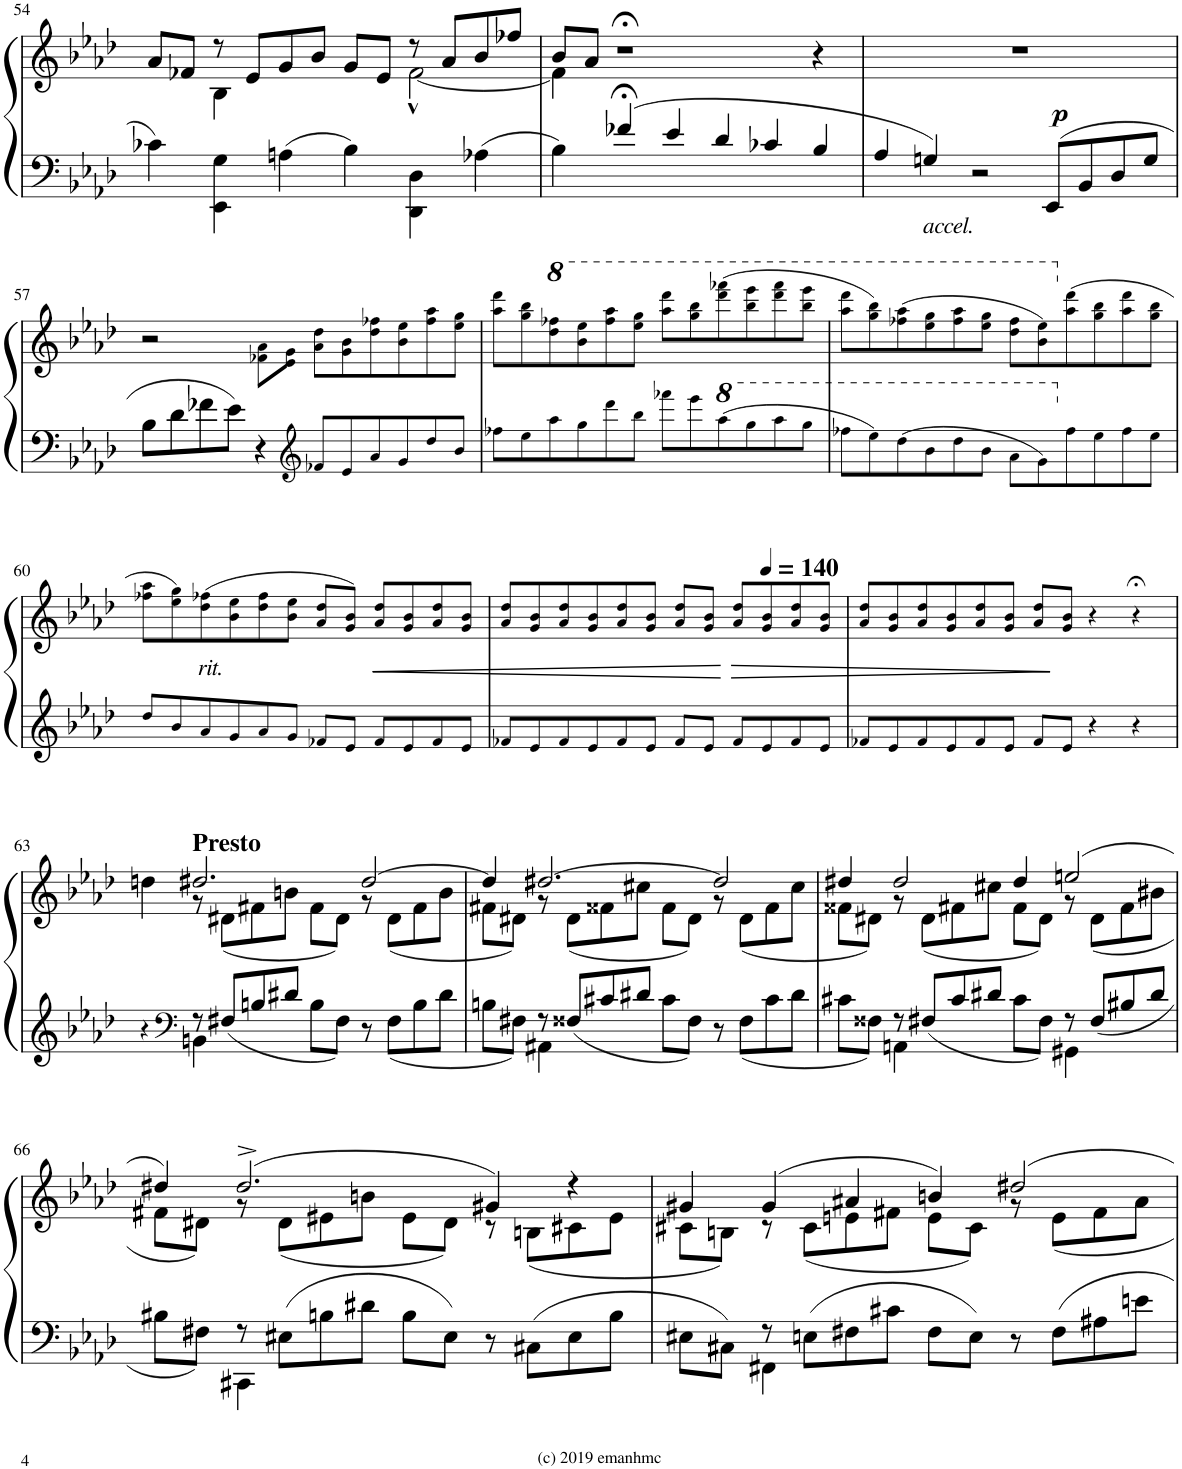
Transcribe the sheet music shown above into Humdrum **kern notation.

**kern	**kern	**dynam
*part1	*part1	*part1
*staff2	*staff1	*staff1/2
*I"Piano	*	*
*I'Pno.	*	*
!!LO:PB:g=z
*clefF4	*clefG2	*
*k[b-e-a-d-]	*k[b-e-a-d-]	*
*M6/4	*M6/4	*
=54	=54	=54
*	*^	*
4c-X^\	8a-/L	4ryy	.
.	8f-X/J	.	.
4EE-\ 4G\	8r	4B-^\	.
.	8e-/L	.	.
4An^\	8g/	2ryy	.
.	8b-/J	.	.
4B-^\	8g/L	.	.
.	8e-/J	.	.
4DD-\ 4D-\	8r	[2f-^^^\	.
.	8a-/L	.	.
4A-X^\	8b-/	.	.
.	8ff-X/J	.	.
=55	=55	=55	=55
4B-^\	8b-/L	4f-\]	.
.	8a-/J	.	.
4f-X;<^/	1r;<	1ryy	.
4e-/	.	.	.
4d-/	.	.	.
4c-X/	.	.	.
4B-/	4r	4ryy	.
*	*v	*v	*
=56	=56	=56
4A-/	1.r	.
!LO:TX:b:i:t=accel.	!	!
4Gn/	.	.
2r	.	.
!	!	!LO:DY:a=2
8EE-/L	.	p
8BB-/	.	.
8D-/	.	.
8G/J	.	.
!!LO:LB:g=z
=57	=57	=57
8B-\L	2r	.
8d-\	.	.
8f-X\	.	.
8e-\J	.	.
4r	8f-X!\ 8a-!\L	.
.	8e-!\ 8g!\J	.
*clefG2	*	*
8f-X!/L	8a-!\ 8dd-!\L	.
8e-!/	8g!\ 8b-!\	.
8a-!/	8dd-!\ 8ff-X!\	.
8g!/	8b-!\ 8ee-!\	.
8dd-!/	8ff-!\ 8aa-!\	.
8b-!/J	8ee-!\ 8gg!\J	.
=58	=58	=58
8ff-X!\L	8aa-!\ 8ddd-!\L	.
8ee-!\	8gg!\ 8bb-!\	.
*	*8va	*
8aa-!\	8ddd-!\ 8fff-X!\	.
8gg!\	8bb-!\ 8eee-!\	.
8ddd-!\	8fff-!\ 8aaa-!\	.
8bb-!\J	8eee-!\ 8ggg!\J	.
8fff-X!\L	8aaa-!\ 8dddd-!\L	.
8eee-!\	8ggg!\ 8bbb-!\	.
*8va	*	*
8aaa-!\	(8dddd-!\ 8ffff-X!\	.
8ggg!\	8bbb-!\ 8eeee-!\	.
8aaa-!\	8dddd-!\ 8ffff-!\	.
8ggg!\J	8bbb-!\ 8eeee-!\J	.
=59	=59	=59
8fff-X!\L	8aaa-!\ 8dddd-!\L	.
8eee-!\	8ggg!\ 8bbb-!\)	.
8ddd-!\	(8fff-X!\ 8aaa-!\	.
8bb-!\	8eee-!\ 8ggg!\	.
8ddd-!\	8fff-!\ 8aaa-!\	.
8bb-!\J	8eee-!\ 8ggg!\J	.
8aa-!\L	8ddd-!\ 8fff-!\L	.
8gg!\	8bb-!\ 8eee-!\)	.
*X8va	*	*
*	*X8va	*
8ff-!\	(8aa-!\ 8ddd-!\	.
8ee-!\	8gg!\ 8bb-!\	.
8ff-!\	8aa-!\ 8ddd-!\	.
8ee-!\J	8gg!\ 8bb-!\J	.
!!LO:LB:g=z
=60	=60	=60
8dd-!/L	8ff-X!\ 8aa-!\L	.
8b-!/	8ee-!\ 8gg!\)	.
!	!LO:TX:b:i:t=rit.	!
8a-!/	(8dd-!\ 8ff-X!\	.
8g!/	8b-!\ 8ee-!\	.
8a-!/	8dd-!\ 8ff-!\	.
8g!/J	8b-!\ 8ee-!\J	.
8f-X!/L	8a-!/ 8dd-!/L	.
8e-!/J	8g!/ 8b-!/J)	.
!	!	!LO:HP:b
8f-!/L	8a-!/ 8dd-!/L	<
8e-!/	8g!/ 8b-!/	.
8f-!/	8a-!/ 8dd-!/	.
8e-!/J	8g!/ 8b-!/J	.
=61	=61	=61
8f-X!/L	8a-!/ 8dd-!/L	.
8e-!/	8g!/ 8b-!/	.
8f-!/	8a-!/ 8dd-!/	.
8e-!/	8g!/ 8b-!/	.
8f-!/	8a-!/ 8dd-!/	.
8e-!/J	8g!/ 8b-!/J	.
8f-!/L	8a-!/ 8dd-!/L	.
8e-!/J	8g!/ 8b-!/J	.
!	!	!LO:HP:n=1:b
8f-!/L	8a-!/ 8dd-!/L	[ >
*	*MM140	*
8e-!/	8g!/ 8b-!/	.
8f-!/	8a-!/ 8dd-!/	.
8e-!/J	8g!/ 8b-!/J	.
=62	=62	=62
8f-X!/L	8a-!/ 8dd-!/L	.
8e-!/	8g!/ 8b-!/	.
8f-!/	8a-!/ 8dd-!/	.
8e-!/	8g!/ 8b-!/	.
8f-!/	8a-!/ 8dd-!/	.
8e-!/J	8g!/ 8b-!/J	.
8f-!/L	8a-!/ 8dd-!/L	.
8e-!/J	8g!/ 8b-!/J	]
4r	4r	.
4r	4r;<	.
!!LO:LB:g=z
=63	=63	=63
*^	*^	*
4r	4ryy	4ddn^\	4ryy	.
*clefF4	*	*	*	*
!	!	!LO:TX:a:B:t=Presto	!	!
8r	4BBn\	2.dd#X^/	8r	.
8F#X/L	.	.	(8d#X\L	.
8Bn/	1ryy	.	8f#X\	.
8d#X/J	.	.	8bn\J	.
8B\L	.	.	8f#\L	.
8F#\J	.	.	8d#\J)	.
8r	.	[2dd#^/	8r	.
8F#\L	.	.	(8d#\L	.
8B\	.	.	8f#\	.
8d#\J	.	.	8b\J	.
=64	=64	=64	=64	=64
8Bn\L	4ryy	4dd#/]	8f#X\L	.
8F#X\J	.	.	8d#X\J)	.
8r	4AA#X\	[2.dd#X^/	8r	.
8F##X/L	.	.	(<8d#\L	.
8c#X/	1ryy	.	8f##X\	.
8d#X/J	.	.	8cc#X\J	.
8c#\L	.	.	8f##\L	.
8F##\J	.	.	8d#\J)	.
8r	.	2dd#/]	8r	.
8F##\L	.	.	(8d#\L	.
8c#\	.	.	8f##\	.
8d#\J	.	.	8cc#\J	.
=65	=65	=65	=65	=65
8c#X\L	4ryy	4dd#X^/	8f##X\L	.
8F##X\J	.	.	8d#X\J)	.
8r	4AAn\	2dd#^/	8r	.
8F#X/L	.	.	(8d#\L	.
8c#/	2ryy	.	8f#X\	.
8d#X/J	.	.	8cc#X\J	.
8c#\L	.	4dd#^/	8f#\L	.
8F#\J	.	.	8d#\J)	.
8r	4GG#X\	(2een^/	8r	.
8F#/L	.	.	(8d#\L	.
8B#X/	4ryy	.	8f#\	.
8d#/J	.	.	8b#X\J	.
!!LO:LB:g=z	!!
=66	=66	=66	=66	=66
8B#X\L	4ryy	4dd#X^/)	8f#X\L	.
8F#X\J	.	.	8d#X\J)	.
8r	4CC#X\	(2.dd#^/	8r	.
8E#X\L	.	.	(8d#\L	.
8Bn\	1ryy	.	8e#X\	.
8d#X\J	.	.	8bn\J	.
8B\L	.	.	8e#\L	.
8E#\J	.	.	8d#\J)	.
8r	.	4g#X^/)	8r	.
8C#X\L	.	.	(8Bn\L	.
8E#\	.	4r	8c#X\	.
8B\J	.	.	8e#\J	.
=67	=67	=67	=67	=67
8E#X\L	4ryy	4g#X^/	8c#X\L	.
8C#X\J	.	.	8Bn\J)	.
8r	4FF#X\	(4g#^/	8r	.
8En\L	.	.	(8c#\L	.
8F#X\	1ryy	4a#X^/	8en\	.
8c#X\J	.	.	8f#X\J	.
8F#\L	.	4bn^/)	8e\L	.
8E\J	.	.	8c#\J)	.
8r	.	2dd#X^/	8r	.
8F#\L	.	.	8e\L	.
8A#X\	.	.	8f#\	.
8en\J	.	.	8a#\J	.
*v	*v	*	*	*
*	*v	*v	*
=	=	=
*-	*-	*-
